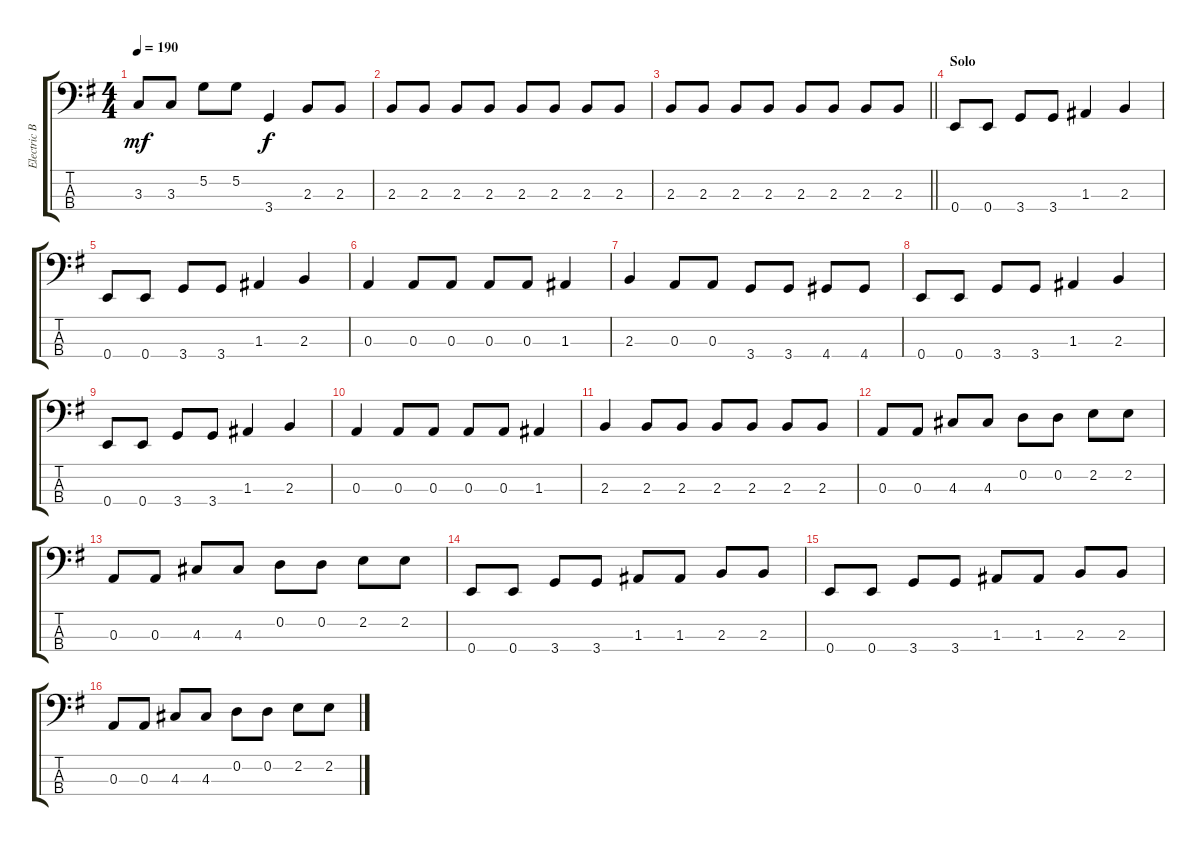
\track ("Electric Bass" "Electric B") {instrument electricbassfinger}
\staff {score tabs}
\tuning (G2 D2 A1 E1) {hide}
\ts (4 4)
\tempo 190
\clef f4
\ks eminor
3.3.8{dy mf} 3.3.8 5.2.8 5.2.8 3.4.4{dy f} 2.3.8 2.3.8 |
2.3.8 2.3.8 2.3.8 2.3.8 2.3.8 2.3.8 2.3.8 2.3.8 |
\barLineRight lightlight
2.3.8 2.3.8 2.3.8 2.3.8 2.3.8 2.3.8 2.3.8 2.3.8 |
\section ("" "Solo")
0.4.8 0.4.8 3.4.8 3.4.8 1.3.4 2.3.4 |
0.4.8 0.4.8 3.4.8 3.4.8 1.3.4 2.3.4 |
0.3.4 0.3.8 0.3.8 0.3.8 0.3.8 1.3.4 |
2.3.4 0.3.8 0.3.8 3.4.8 3.4.8 4.4.8 4.4.8 |
0.4.8 0.4.8 3.4.8 3.4.8 1.3.4 2.3.4 |
0.4.8 0.4.8 3.4.8 3.4.8 1.3.4 2.3.4 |
0.3.4 0.3.8 0.3.8 0.3.8 0.3.8 1.3.4 |
2.3.4 2.3.8 2.3.8 2.3.8 2.3.8 2.3.8 2.3.8 |
0.3.8 0.3.8 4.3.8 4.3.8 0.2.8 0.2.8 2.2.8 2.2.8 |
0.3.8 0.3.8 4.3.8 4.3.8 0.2.8 0.2.8 2.2.8 2.2.8 |
0.4.8 0.4.8 3.4.8 3.4.8 1.3.8 1.3.8 2.3.8 2.3.8 |
0.4.8 0.4.8 3.4.8 3.4.8 1.3.8 1.3.8 2.3.8 2.3.8 |
0.3.8 0.3.8 4.3.8 4.3.8 0.2.8 0.2.8 2.2.8 2.2.8
